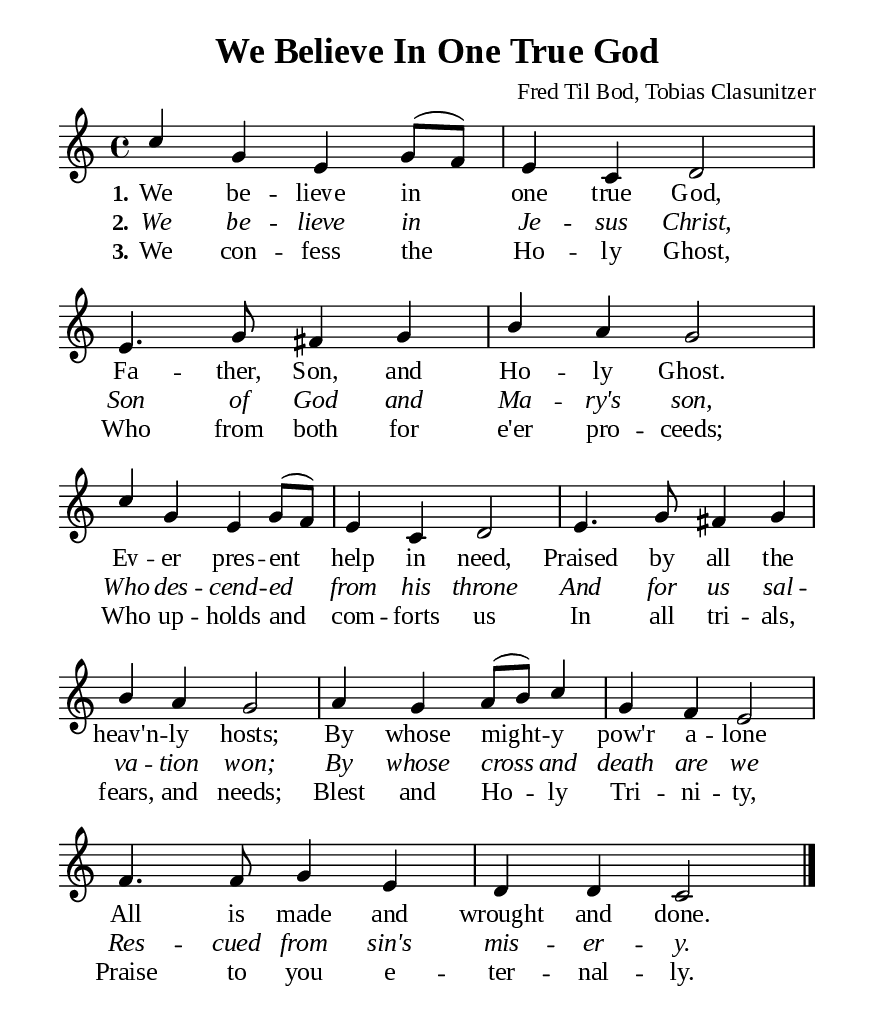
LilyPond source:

\version "2.18.2"

\header {
  title = "We Believe In One True God"
  composer = "Fred Til Bod, Tobias Clasunitzer"
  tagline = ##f
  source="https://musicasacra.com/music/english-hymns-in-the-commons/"
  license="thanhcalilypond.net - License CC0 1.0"
}

global= {
  \key c \major
  \time 4/4
  \override Score.BarNumber.break-visibility = ##(#f #f #f)
  \override Lyrics.LyricSpace.minimum-distance = #3.0
}

\paper {
  #(set-paper-size "a5")
  top-margin = 10\mm
  bottom-marign = 10\mm
  left-margin = 10\mm
  right-margin = 10\mm
  indent = #0
  #(define fonts
	 (make-pango-font-tree "Liberation Serif"
	 		       "Liberation Serif"
			       "Liberation Serif"
			       (/ 20 20)))
  system-system-spacing = #'((basic-distance . 3) (padding . 3))
}

printItalic = \with {
  \override LyricText.font-shape = #'italic
}

% Verse music
musicVerseSoprano = \relative c'' {
  %{	01	%} c4 g e g8 (f) |
  %{	02	%} e4 c d2 |
  %{	03	%} e4. g8 fis4 g |
  %{	04	%} b a g2 |
  %{	05	%} c4 g e g8 (f) |
  %{	06	%} e4 c d2 |
  %{	07	%} e4. g8 fis4 g |
  %{	08	%} b a g2 |
  %{	09	%} a4 g a8 (b) c4 |
  %{	10	%} g f e2 |
  %{	11	%} f4. f8 g4 e |
  %{	12	%} d d c2 \bar "|."
}

% Verse lyrics
verseOne = \lyricmode {
  \set stanza = #"1."
  We be -- lieve in one true God,
  Fa -- ther, Son, and Ho -- ly Ghost.
  Ev -- er pres -- ent help in need,
  Praised by all the heav'n -- ly hosts;
  By whose might -- y pow'r a -- lone
  All is made and wrought and done.
}

verseTwo = \lyricmode {
  \set stanza = #"2."
  We be -- lieve in Je -- sus Christ,
  Son of God and Ma -- ry's son,
  Who des -- cend -- ed from his throne
  And for us sal -- va -- tion won;
  By whose cross and death are we
  Res -- cued from sin's mis -- er -- y.
}

verseThree = \lyricmode {
  \set stanza = #"3."
  We con -- fess the Ho -- ly Ghost,
  Who from both for e'er pro -- ceeds;
  Who up -- holds and com -- forts us
  In all tri -- als, fears, and needs;
  Blest and Ho -- ly Tri -- ni -- ty,
  Praise to you e -- ter -- nal -- ly.
}

% Layout
\score {
    \new ChoirStaff <<
      \new Staff <<
        \clef "treble"
        \new Voice = "sopranos" { \global \stemUp \slurUp \musicVerseSoprano }
      >>
      \new Lyrics \lyricsto sopranos \verseOne
      \new Lyrics \printItalic \lyricsto sopranos \verseTwo
      \new Lyrics \lyricsto sopranos \verseThree
    >>
}
